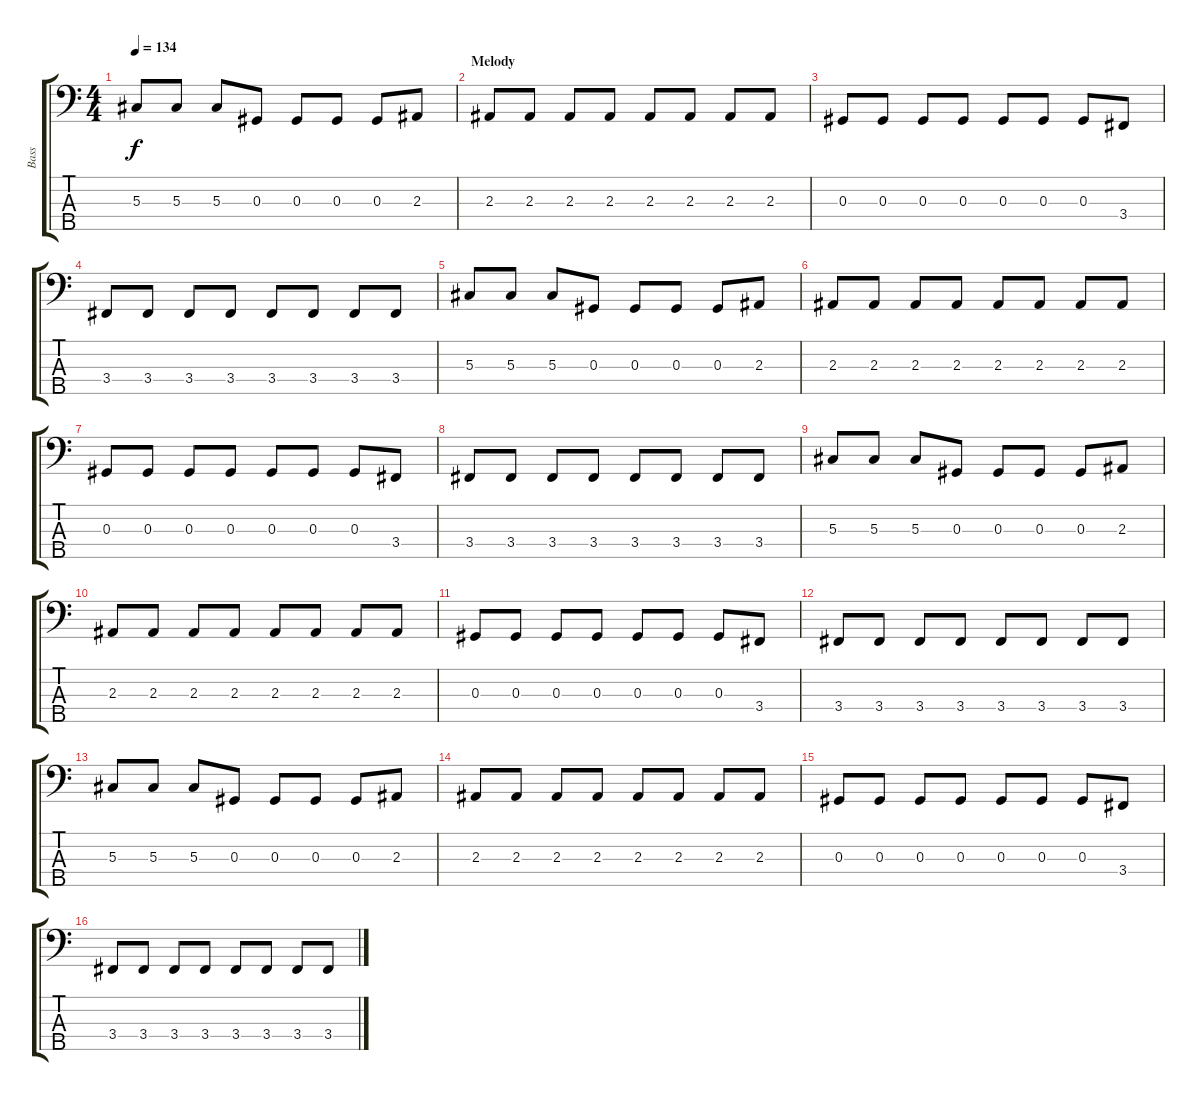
\track ("Bass" "Bass") {instrument electricbasspick}
\staff {score tabs}
\tuning (Gb2 Db2 Ab1 Eb1 Bb0) {hide}
\ts (4 4)
\tempo 134
\clef f4
\ks c
5.3.8{dy f} 5.3.8 5.3.8 0.3.8 0.3.8 0.3.8 0.3.8 2.3.8 |
\section ("" "Melody")
2.3.8 2.3.8 2.3.8 2.3.8 2.3.8 2.3.8 2.3.8 2.3.8 |
0.3.8 0.3.8 0.3.8 0.3.8 0.3.8 0.3.8 0.3.8 3.4.8 |
3.4.8 3.4.8 3.4.8 3.4.8 3.4.8 3.4.8 3.4.8 3.4.8 |
5.3.8 5.3.8 5.3.8 0.3.8 0.3.8 0.3.8 0.3.8 2.3.8 |
2.3.8 2.3.8 2.3.8 2.3.8 2.3.8 2.3.8 2.3.8 2.3.8 |
0.3.8 0.3.8 0.3.8 0.3.8 0.3.8 0.3.8 0.3.8 3.4.8 |
3.4.8 3.4.8 3.4.8 3.4.8 3.4.8 3.4.8 3.4.8 3.4.8 |
5.3.8 5.3.8 5.3.8 0.3.8 0.3.8 0.3.8 0.3.8 2.3.8 |
2.3.8 2.3.8 2.3.8 2.3.8 2.3.8 2.3.8 2.3.8 2.3.8 |
0.3.8 0.3.8 0.3.8 0.3.8 0.3.8 0.3.8 0.3.8 3.4.8 |
3.4.8 3.4.8 3.4.8 3.4.8 3.4.8 3.4.8 3.4.8 3.4.8 |
5.3.8 5.3.8 5.3.8 0.3.8 0.3.8 0.3.8 0.3.8 2.3.8 |
2.3.8 2.3.8 2.3.8 2.3.8 2.3.8 2.3.8 2.3.8 2.3.8 |
0.3.8 0.3.8 0.3.8 0.3.8 0.3.8 0.3.8 0.3.8 3.4.8 |
3.4.8 3.4.8 3.4.8 3.4.8 3.4.8 3.4.8 3.4.8 3.4.8
